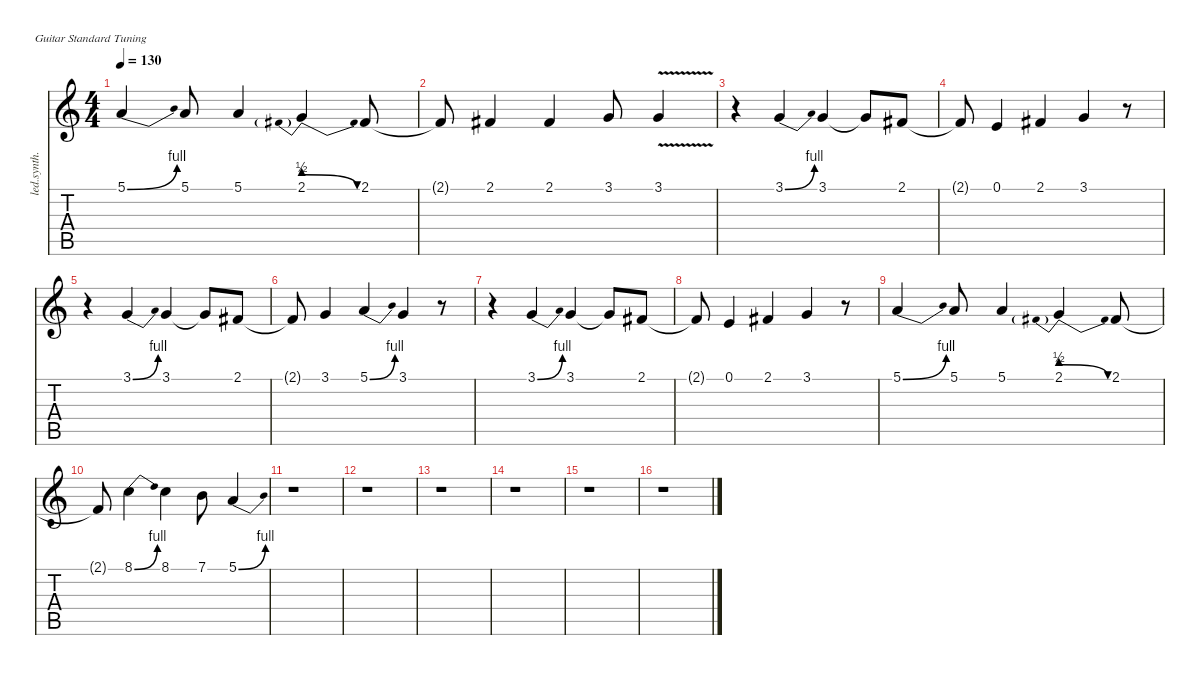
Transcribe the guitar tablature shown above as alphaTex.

\defaultSystemsLayout 4
\hideDynamics
\bracketExtendMode nobrackets
\otherSystemsTrackNameOrientation horizontal
\track ("Lead Vocal" "led.synth.") {instrument lead2sawtooth}
\staff {score tabs}
\tuning (E4 B3 G3 D3 A2 E2)
\ts (4 4)
\tempo 130
\clef g2
\ks c
5.1{be (bend 0 0 30 4)}.4{dy f} 5.1.8 5.1.4 2.1{be (prebendrelease 0 2 39.999998399999996 0)}.4 2.1{acc #}.8 |
2.1{t acc #}.8 2.1{acc #}.4 2.1{acc #}.4 3.1.8 3.1{v}.4 |
r.4 3.1{be (bend 0 0 30 4)}.4 3.1.4 3.1{t}.8 2.1{acc #}.8 |
2.1{t acc #}.8 0.1.4 2.1{acc #}.4 3.1.4 r.8 |
r.4 3.1{be (bend 0 0 30 4)}.4 3.1.4 3.1{t}.8 2.1{acc #}.8 |
2.1{t acc #}.8 3.1.4 5.1{be (bend 0 0 30 4)}.4 3.1.4 r.8 |
r.4 3.1{be (bend 0 0 30 4)}.4 3.1.4 3.1{t}.8 2.1{acc #}.8 |
2.1{t acc #}.8 0.1.4 2.1{acc #}.4 3.1.4 r.8 |
5.1{be (bend 0 0 30 4)}.4 5.1.8 5.1.4 2.1{be (prebendrelease 0 2 39.999998399999996 0)}.4 2.1{acc #}.8 |
2.1{t acc #}.8 8.1{be (bend 0 0 30 4)}.4 8.1.4 7.1.8 5.1{be (bend 0 0 30 4)}.4 |
r.1 |
r.1 |
r.1 |
r.1 |
r.1 |
r.1
